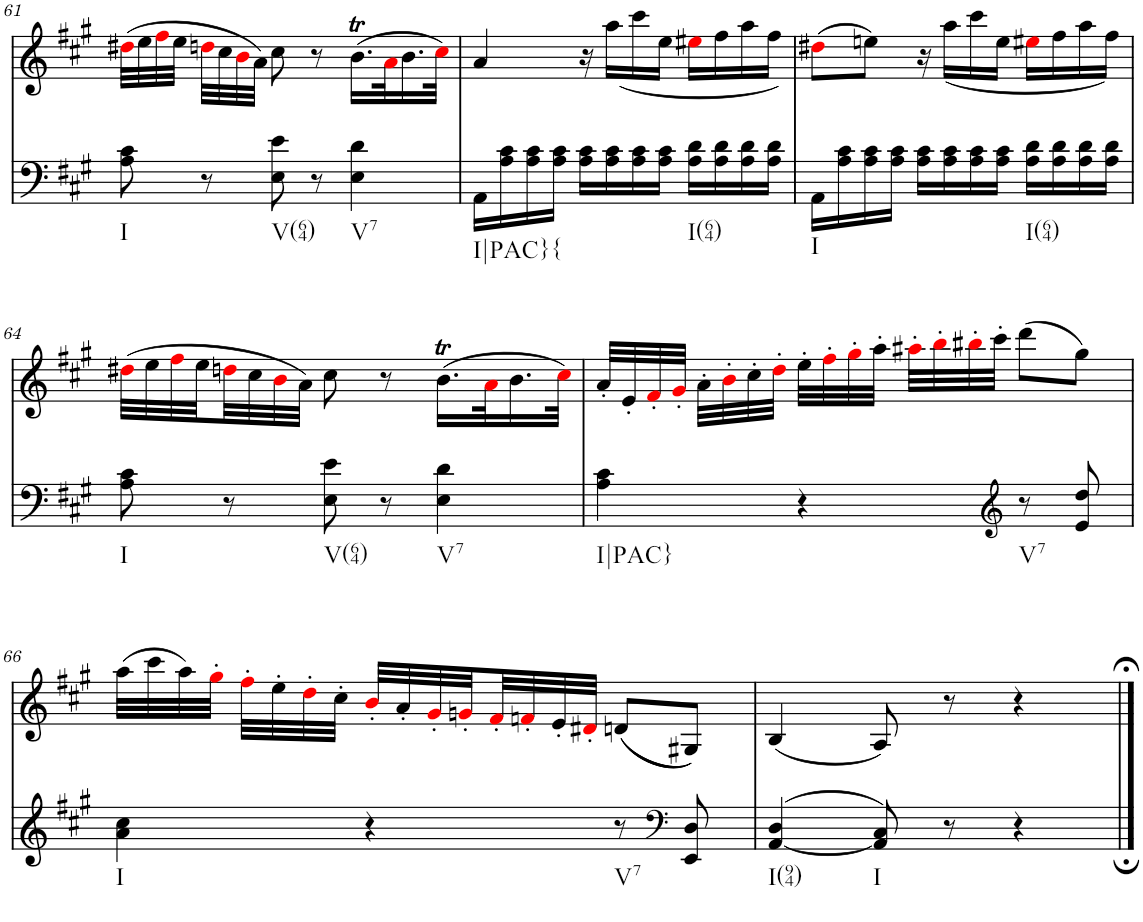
**kern	**kern
*part2	*part1
*staff2	*staff1
*I"Piano, unbenannt	*I"Piano, unbenannt
*I'Pno	*I'Pno
!!LO:PB:g=z
*clefF4	*clefG2
*k[f#c#g#]	*k[f#c#g#]
*M3/4	*M3/4
=61	=61
!LO:TX:b:t=I	!
8A\ 8c#\	(32dd#Xi\LLL
.	32ee\
.	32ff#i\
.	32ee\JJJ
8r	32ddni\LLL
.	32cc#\
.	32bi\
.	32a\JJJ)
!LO:TX:b:t=V(64)	!
8E\ 8e\	8cc#\
8r	8r
!LO:TX:b:t=V7	!
4E\ 4d\	(16.bT\LL
.	32ai\K
.	16.b\
.	32cc#i\JJk)
=62	=62
!LO:TX:b:t=I|PAC}{	!
16AA\LL	4a/
16A\ 16c#\	.
16A\ 16c#\	.
16A\ 16c#\JJ	.
16A\ 16c#\LL	16r
16A\ 16c#\	(<16aa\LL
16A\ 16c#\	16ccc#\
16A\ 16c#\JJ	16ee\JJ
!LO:TX:b:t=I(64)	!
16A\ 16d\LL	16ee#Xi\LL
16A\ 16d\	16ff#\
16A\ 16d\	16aa\
16A\ 16d\JJ	16ff#\JJ)
=63	=63
!LO:TX:b:t=I	!
16AA\LL	(8dd#Xi\L
16A\ 16c#\	.
16A\ 16c#\	8een\J)
16A\ 16c#\JJ	.
16A\ 16c#\LL	16r
16A\ 16c#\	(<16aa\LL
16A\ 16c#\	16ccc#\
16A\ 16c#\JJ	16ee\JJ
!LO:TX:b:t=I(64)	!
16A\ 16d\LL	16ee#Xi\LL
16A\ 16d\	16ff#\
16A\ 16d\	16aa\
16A\ 16d\JJ	16ff#\JJ)
!!LO:LB:g=z
=64	=64
!LO:TX:b:t=I	!
8A\ 8c#\	(32dd#Xi\LLL
.	32ee\
.	32ff#i\
.	32ee\
8r	32ddni\
.	32cc#\
.	32bi\
.	32a\JJJ)
!LO:TX:b:t=V(64)	!
8E\ 8e\	8cc#\
8r	8r
!LO:TX:b:t=V7	!
4E\ 4d\	(16.bT\LL
.	32ai\K
.	16.b\
.	32cc#i\JJk)
=65	=65
!LO:TX:b:t=I|PAC}	!
4A\ 4c#\	32a'/LLL
.	32e'/
.	32f#'i/
.	32g#'i/JJJ
.	32a'\LLL
.	32b'i\
.	32cc#'\
.	32dd'i\JJJ
4r	32ee'\LLL
.	32ff#'i\
.	32gg#'i\
.	32aa'\JJJ
.	32aa#X'i\LLL
.	32bb'i\
.	32bb#X'i\
.	32ccc#'\JJJ
*clefG2	*
!LO:TX:b:t=V7	!
8r	(8ddd\L
8e/ 8dd/	8gg#\J)
!!LO:LB:g=z
=66	=66
!LO:TX:b:t=I	!
4a\ 4cc#\	(32aa\LLL
.	32ccc#\
.	32aa\)
.	32gg#'i\JJJ
.	32ff#'i\LLL
.	32ee'\
.	32dd'i\
.	32cc#'\JJJ
4r	32b'i/LLL
.	32a'/
.	32g#'i/
.	32gn'i/
.	32f#'i/
.	32fn'i/
.	32e'/
.	32d#X'i/JJJ
!LO:TX:b:t=V7	!
8r	((8dn/L
*clefF4	*
8EE/ 8D/	8G#X/J))
=67	=67
!LO:TX:b:t=I(94)	!
(>[4AA/ 4D/	(4B/
!LO:TX:b:t=I	!
8AA/] 8C#/)	8A/)
8r	8r
4r	4r
==	==
*-	*-
